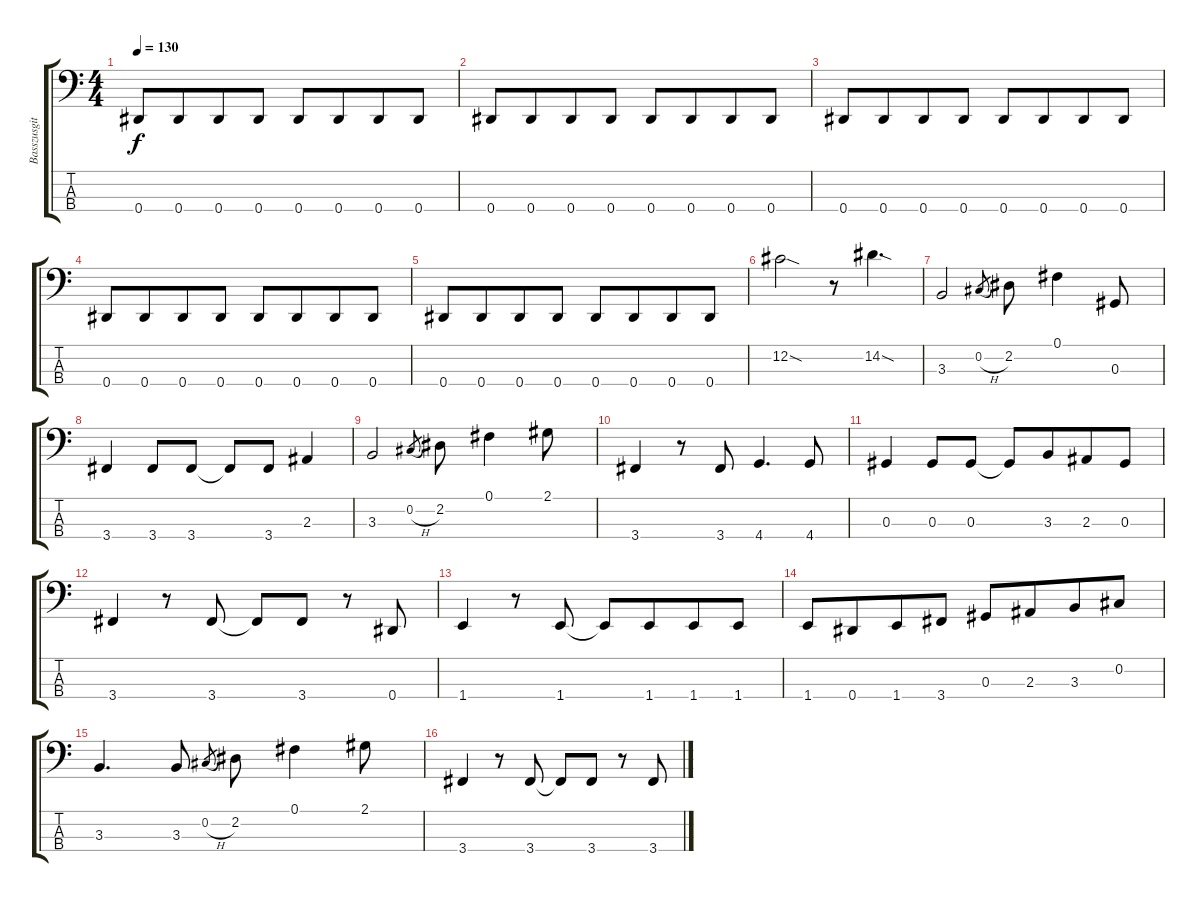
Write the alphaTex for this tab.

\track ("Basszusgitár (Barry Dunaway)" "Basszusgit") {instrument electricbassfinger}
\staff {score tabs}
\tuning (Gb2 Db2 Ab1 Eb1) {hide}
\ts (4 4)
\tempo 130
\clef f4
\ks c
0.4.8{dy f} 0.4.8{beam merge} 0.4.8 0.4.8 0.4.8 0.4.8{beam merge} 0.4.8 0.4.8 |
0.4.8 0.4.8{beam merge} 0.4.8 0.4.8 0.4.8 0.4.8{beam merge} 0.4.8 0.4.8 |
0.4.8 0.4.8{beam merge} 0.4.8 0.4.8 0.4.8 0.4.8{beam merge} 0.4.8 0.4.8 |
0.4.8 0.4.8{beam merge} 0.4.8 0.4.8 0.4.8 0.4.8{beam merge} 0.4.8 0.4.8 |
0.4.8 0.4.8{beam merge} 0.4.8 0.4.8 0.4.8 0.4.8{beam merge} 0.4.8 0.4.8 |
12.2{sod}.2 r.8 14.2{sod}.4{d} |
3.3.2 0.2{h}.8{gr} 2.2.8 0.1.4 0.3.8 |
3.4.4 3.4.8 3.4.8 3.4{t}.8 3.4.8 2.3.4 |
3.3.2 0.2{h}.8{gr} 2.2.8 0.1.4 2.1.8 |
3.4.4 r.8 3.4.8 4.4.4{d} 4.4.8 |
0.3.4 0.3.8 0.3.8 0.3{t}.8 3.3.8{beam merge} 2.3.8 0.3.8 |
3.4.4 r.8 3.4.8 3.4{t}.8 3.4.8 r.8 0.4.8 |
1.4.4 r.8 1.4.8 1.4{t}.8 1.4.8{beam merge} 1.4.8 1.4.8 |
1.4.8 0.4.8{beam merge} 1.4.8 3.4.8 0.3.8 2.3.8{beam merge} 3.3.8 0.2.8 |
3.3.4{d} 3.3.8 0.2{h}.8{gr} 2.2.8 0.1.4 2.1.8 |
3.4.4 r.8 3.4.8 3.4{t}.8 3.4.8 r.8 3.4.8
